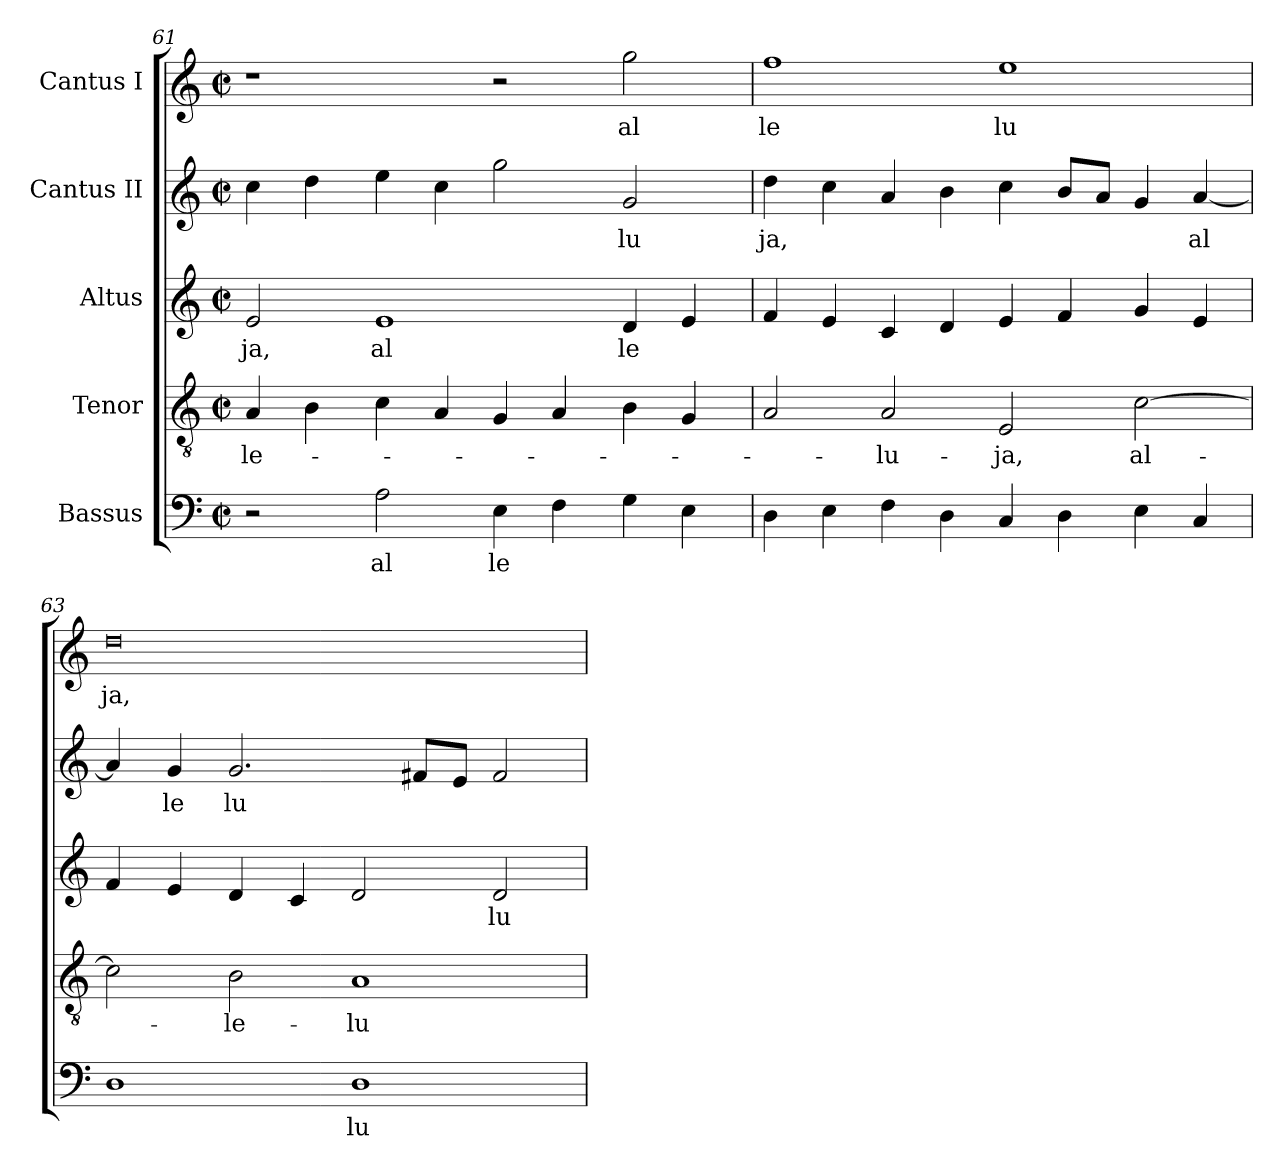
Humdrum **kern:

**kern	**text	**kern	**text	**kern	**text	**kern	**text	**kern	**text
*part5	*part5	*part4	*part4	*part3	*part3	*part2	*part2	*part1	*part1
*staff5	*staff5	*staff4	*staff4	*staff3	*staff3	*staff2	*staff2	*staff1	*staff1
*I"Bassus	*	*I"Tenor	*	*I"Altus	*	*I"Cantus II	*	*I"Cantus I	*
!!LO:LB:g=z
*clefF4	*	*clefGv2	*	*clefG2	*	*clefG2	*	*clefG2	*
*M2/2	*	*M2/2	*	*M2/2	*	*M2/2	*	*M2/2	*
*met(c|)	*	*met(c|)	*	*met(c|)	*	*met(c|)	*	*met(c|)	*
=61	=61	=61	=61	=61	=61	=61	=61	=61	=61
!	!	!	!LO:LY:b:cj	!	!LO:LY:b:cj	!	!	!	!
*	*	*	*	*	*	*^	*	*	*
2r	.	4A/	le-	2e/	ja,	4cc\	4ryy	.	1r	.
.	.	4B\	.	.	.	4dd\	32ryy	.	.	.
.	.	.	.	.	.	.	1ryy	.	.	.
!	!LO:LY:b:cj	!	!	!	!LO:LY:b:cj	!	!	!	!	!
2A\	al	4c\	.	1e	al	4ee\	.	.	.	.
.	.	4A/	.	.	.	4cc\	.	.	.	.
!	!LO:LY:b:cj	!	!	!	!	!	!	!	!	!
4E\	le	4G/	.	.	.	2gg\	.	.	2r	.
4F\	.	4A/	.	.	.	.	.	.	.	.
.	.	.	.	.	.	.	2ryy	.	.	.
!	!	!	!	!	!LO:LY:b:cj	!	!	!LO:LY:b:cj	!	!LO:LY:b:cj
4G\	.	4B\	.	4d/	le	2g/	.	lu	2gg\	al
4E\	.	4G/	.	4e/	.	.	.	.	.	.
.	.	.	.	.	.	.	8..ryy	.	.	.
=62	=62	=62	=62	=62	=62	=62	=62	=62	=62	=62
!	!	!	!	!	!	!	!	!LO:LY:b:cj	!	!LO:LY:b:cj
*	*	*	*	*	*	*v	*v	*	*	*
4D\	.	2A/	.	4f/	.	4dd\	ja,	1ff	le
4E\	.	.	.	4e/	.	4cc\	.	.	.
!	!	!	!LO:LY:b:cj	!	!	!	!	!	!
4F\	.	2A/	-lu-	4c/	.	4a/	.	.	.
4D\	.	.	.	4d/	.	4b\	.	.	.
!	!	!	!LO:LY:b:cj	!	!	!	!	!	!LO:LY:b:cj
4C/	.	2E/	-ja,	4e/	.	4cc\	.	1ee	lu
4D\	.	.	.	4f/	.	8b/L	.	.	.
.	.	.	.	.	.	8a/J	.	.	.
!	!	!	!LO:LY:b:cj	!	!	!	!	!	!
4E\	.	[>2c\	al-	4g/	.	4g/	.	.	.
!	!	!	!	!	!	!	!LO:LY:b:cj	!	!
4C/	.	.	.	4e/	.	[<4a/	al	.	.
=63	=63	=63	=63	=63	=63	=63	=63	=63	=63
!	!	!	!	!	!	!	!	!	!LO:LY:b:cj
1D	.	2c\]	.	4f/	.	4a/]	.	0dd	ja,
!	!	!	!	!	!	!	!LO:LY:b:cj	!	!
.	.	.	.	4e/	.	4g/	le	.	.
!	!	!	!LO:LY:b:cj	!	!	!	!LO:LY:b:cj	!	!
.	.	2B\	-le-	4d/	.	2.g/	lu	.	.
.	.	.	.	4c/	.	.	.	.	.
!	!LO:LY:b:cj	!	!LO:LY:b:cj	!	!	!	!	!	!
1D	lu	1A	-lu-	2d/	.	.	.	.	.
.	.	.	.	.	.	8f#/L	.	.	.
.	.	.	.	.	.	8e/J	.	.	.
!	!	!	!	!	!LO:LY:b:cj	!	!	!	!
.	.	.	.	2d/	lu	2f#/	.	.	.
=	=	=	=	=	=	=	=	=	=
*-	*-	*-	*-	*-	*-	*-	*-	*-	*-
